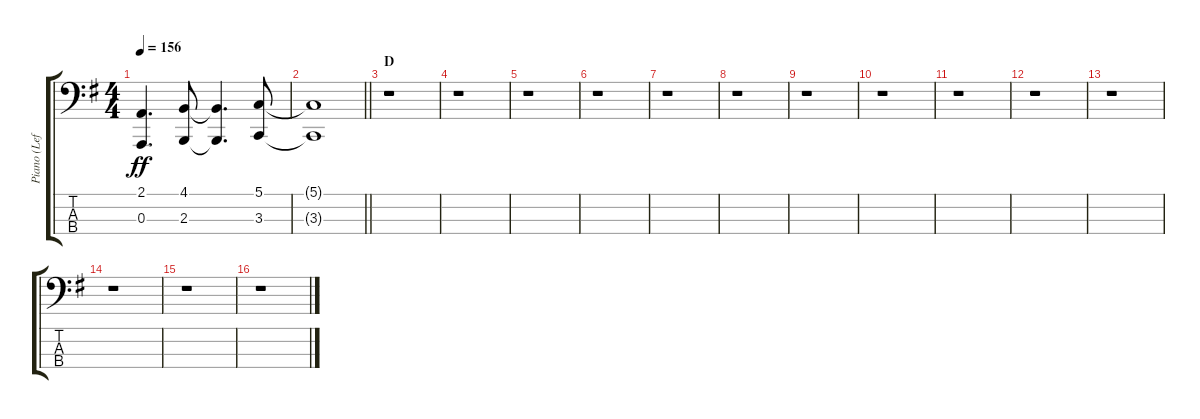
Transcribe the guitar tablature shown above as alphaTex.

\track ("Piano (Left Hand)" "Piano (Lef") {instrument acousticgrandpiano}
\staff {score tabs}
\tuning (G2 D2 A1 E1) {hide}
\ts (4 4)
\tempo 156
\clef f4
\ks g
(2.1 0.3).4{d dy ff} (4.1 2.3).8 (4.1{t} 2.3{t}).4{d} (5.1 3.3).8 |
\barLineRight lightlight
(5.1{t} 3.3{t}).1 |
\section ("" "D")
r.1 |
r.1 |
r.1 |
r.1 |
r.1 |
r.1 |
r.1 |
r.1 |
r.1 |
r.1 |
r.1 |
r.1 |
r.1 |
r.1
